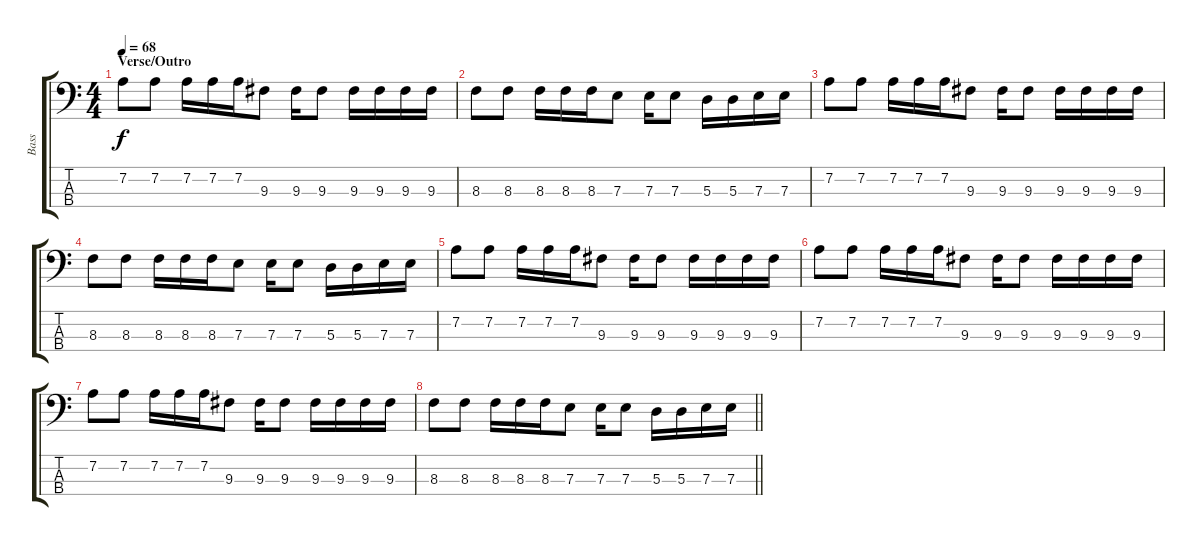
\track ("Bass" "Bass") {instrument electricbassfinger}
\staff {score tabs}
\tuning (G2 D2 A1 E1) {hide}
\ts (4 4)
\section ("" "Verse/Outro")
\tempo 68
\clef f4
\ks c
7.2.8{dy f} 7.2.8 7.2.16 7.2.16 7.2.16 9.3.8 9.3.16 9.3.8 9.3.16 9.3.16 9.3.16 9.3.16 |
8.3.8 8.3.8 8.3.16 8.3.16 8.3.16 7.3.8 7.3.16 7.3.8 5.3.16 5.3.16 7.3.16 7.3.16 |
7.2.8 7.2.8 7.2.16 7.2.16 7.2.16 9.3.8 9.3.16 9.3.8 9.3.16 9.3.16 9.3.16 9.3.16 |
8.3.8 8.3.8 8.3.16 8.3.16 8.3.16 7.3.8 7.3.16 7.3.8 5.3.16 5.3.16 7.3.16 7.3.16 |
7.2.8 7.2.8 7.2.16 7.2.16 7.2.16 9.3.8 9.3.16 9.3.8 9.3.16 9.3.16 9.3.16 9.3.16 |
7.2.8 7.2.8 7.2.16 7.2.16 7.2.16 9.3.8 9.3.16 9.3.8 9.3.16 9.3.16 9.3.16 9.3.16 |
7.2.8 7.2.8 7.2.16 7.2.16 7.2.16 9.3.8 9.3.16 9.3.8 9.3.16 9.3.16 9.3.16 9.3.16 |
\barLineRight lightlight
8.3.8 8.3.8 8.3.16 8.3.16 8.3.16 7.3.8 7.3.16 7.3.8 5.3.16 5.3.16 7.3.16 7.3.16
